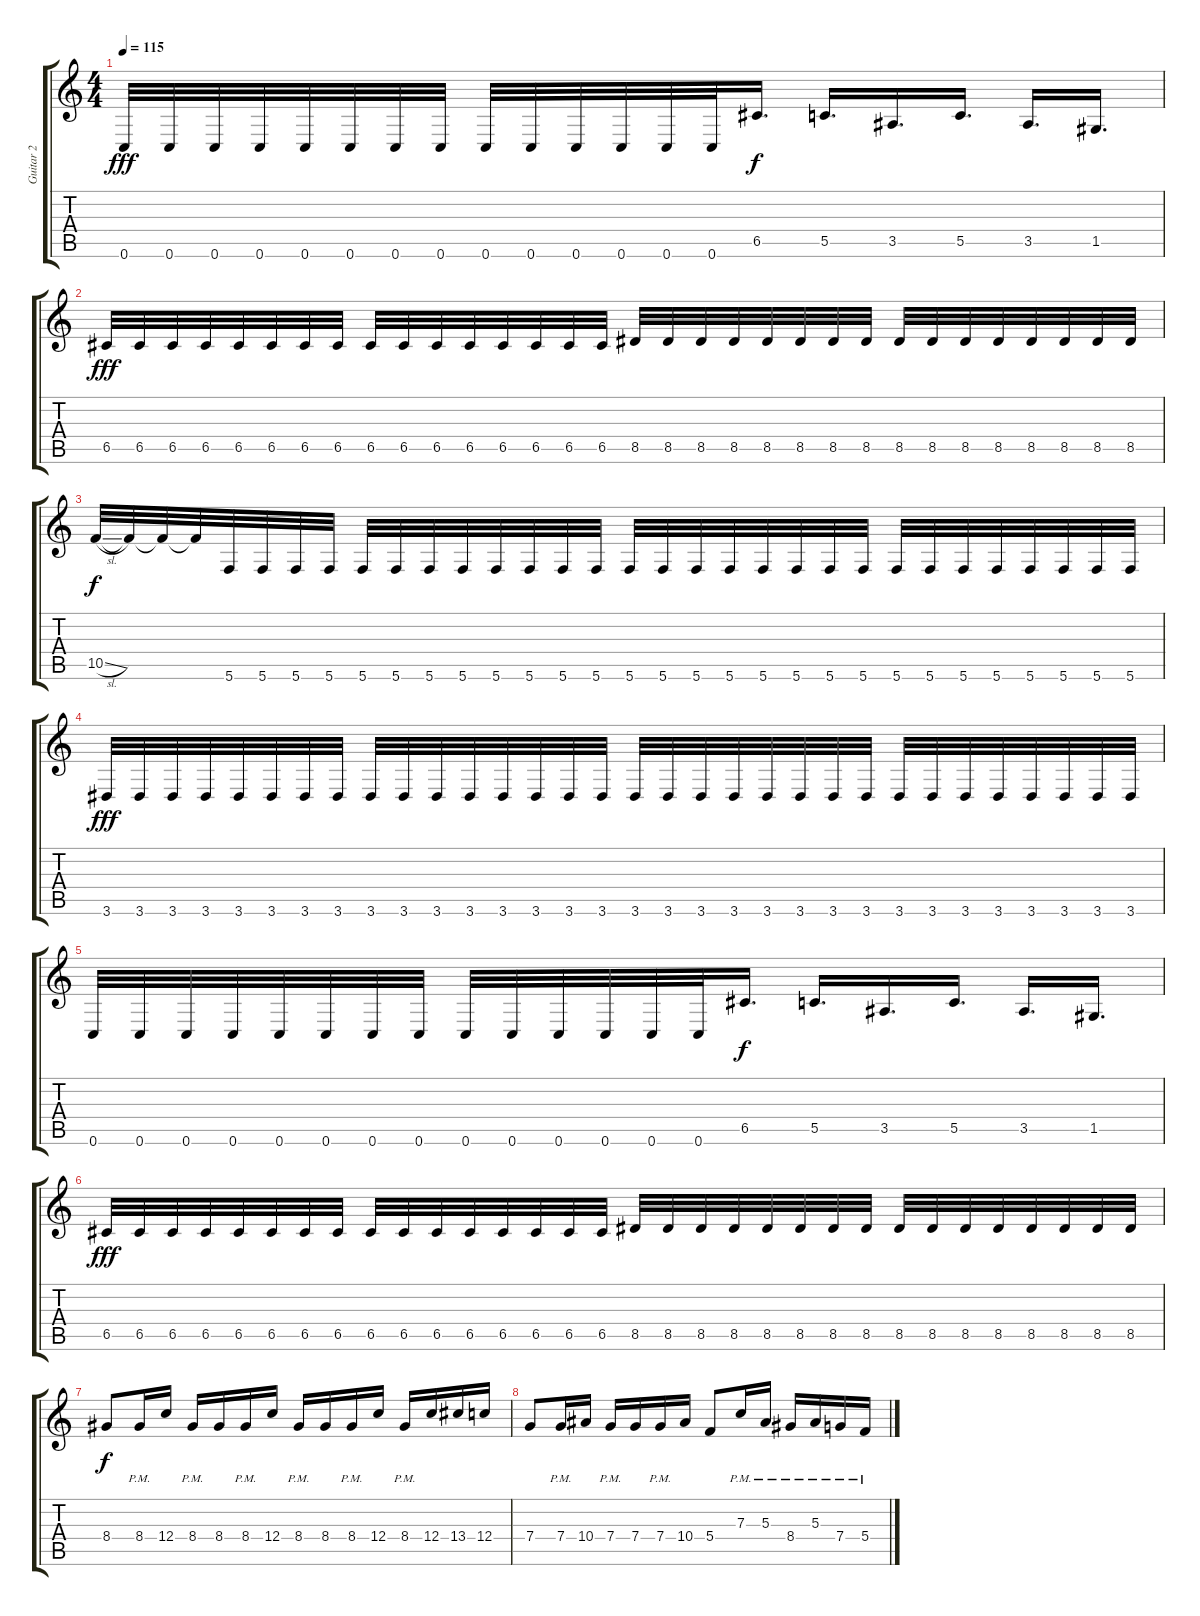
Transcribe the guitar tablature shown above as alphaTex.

\track ("Guitar 2" "Guitar 2") {instrument distortionguitar}
\staff {score tabs}
\tuning (D4 A3 F3 C3 G2 C2) {hide}
\ts (4 4)
\tempo 115
\clef g2
\ks c
0.6.32{dy fff} 0.6.32 0.6.32 0.6.32 0.6.32 0.6.32 0.6.32 0.6.32 0.6.32 0.6.32 0.6.32 0.6.32 0.6.32 0.6.32 6.5.16{d dy f} 5.5.16{d} 3.5.16{d} 5.5.16{d} 3.5.16{d} 1.5.16{d} |
6.5.32{dy fff} 6.5.32 6.5.32 6.5.32 6.5.32 6.5.32 6.5.32 6.5.32 6.5.32 6.5.32 6.5.32 6.5.32 6.5.32 6.5.32 6.5.32 6.5.32 8.5.32 8.5.32 8.5.32 8.5.32 8.5.32 8.5.32 8.5.32 8.5.32 8.5.32 8.5.32 8.5.32 8.5.32 8.5.32 8.5.32 8.5.32 8.5.32 |
10.5{sl}.32{dy f} 10.5{t}.32 10.5{t}.32 10.5{t}.32 5.6.32 5.6.32 5.6.32 5.6.32 5.6.32 5.6.32 5.6.32 5.6.32 5.6.32 5.6.32 5.6.32 5.6.32 5.6.32 5.6.32 5.6.32 5.6.32 5.6.32 5.6.32 5.6.32 5.6.32 5.6.32 5.6.32 5.6.32 5.6.32 5.6.32 5.6.32 5.6.32 5.6.32 |
3.6.32{dy fff} 3.6.32 3.6.32 3.6.32 3.6.32 3.6.32 3.6.32 3.6.32 3.6.32 3.6.32 3.6.32 3.6.32 3.6.32 3.6.32 3.6.32 3.6.32 3.6.32 3.6.32 3.6.32 3.6.32 3.6.32 3.6.32 3.6.32 3.6.32 3.6.32 3.6.32 3.6.32 3.6.32 3.6.32 3.6.32 3.6.32 3.6.32 |
0.6.32 0.6.32 0.6.32 0.6.32 0.6.32 0.6.32 0.6.32 0.6.32 0.6.32 0.6.32 0.6.32 0.6.32 0.6.32 0.6.32 6.5.16{d dy f} 5.5.16{d} 3.5.16{d} 5.5.16{d} 3.5.16{d} 1.5.16{d} |
6.5.32{dy fff} 6.5.32 6.5.32 6.5.32 6.5.32 6.5.32 6.5.32 6.5.32 6.5.32 6.5.32 6.5.32 6.5.32 6.5.32 6.5.32 6.5.32 6.5.32 8.5.32 8.5.32 8.5.32 8.5.32 8.5.32 8.5.32 8.5.32 8.5.32 8.5.32 8.5.32 8.5.32 8.5.32 8.5.32 8.5.32 8.5.32 8.5.32 |
8.4.8{dy f} 8.4{pm}.16 12.4.16 8.4{pm}.16 8.4.16 8.4{pm}.16 12.4.16 8.4{pm}.16 8.4.16 8.4{pm}.16 12.4.16 8.4{pm}.16 12.4.16 13.4.16 12.4.16 |
7.4.8 7.4{pm}.16 10.4.16 7.4{pm}.16 7.4.16 7.4{pm}.16 10.4.16 5.4.8 7.3{pm}.16 5.3{pm}.16 8.4{pm}.16 5.3{pm}.16 7.4{pm}.16 5.4{pm}.16
